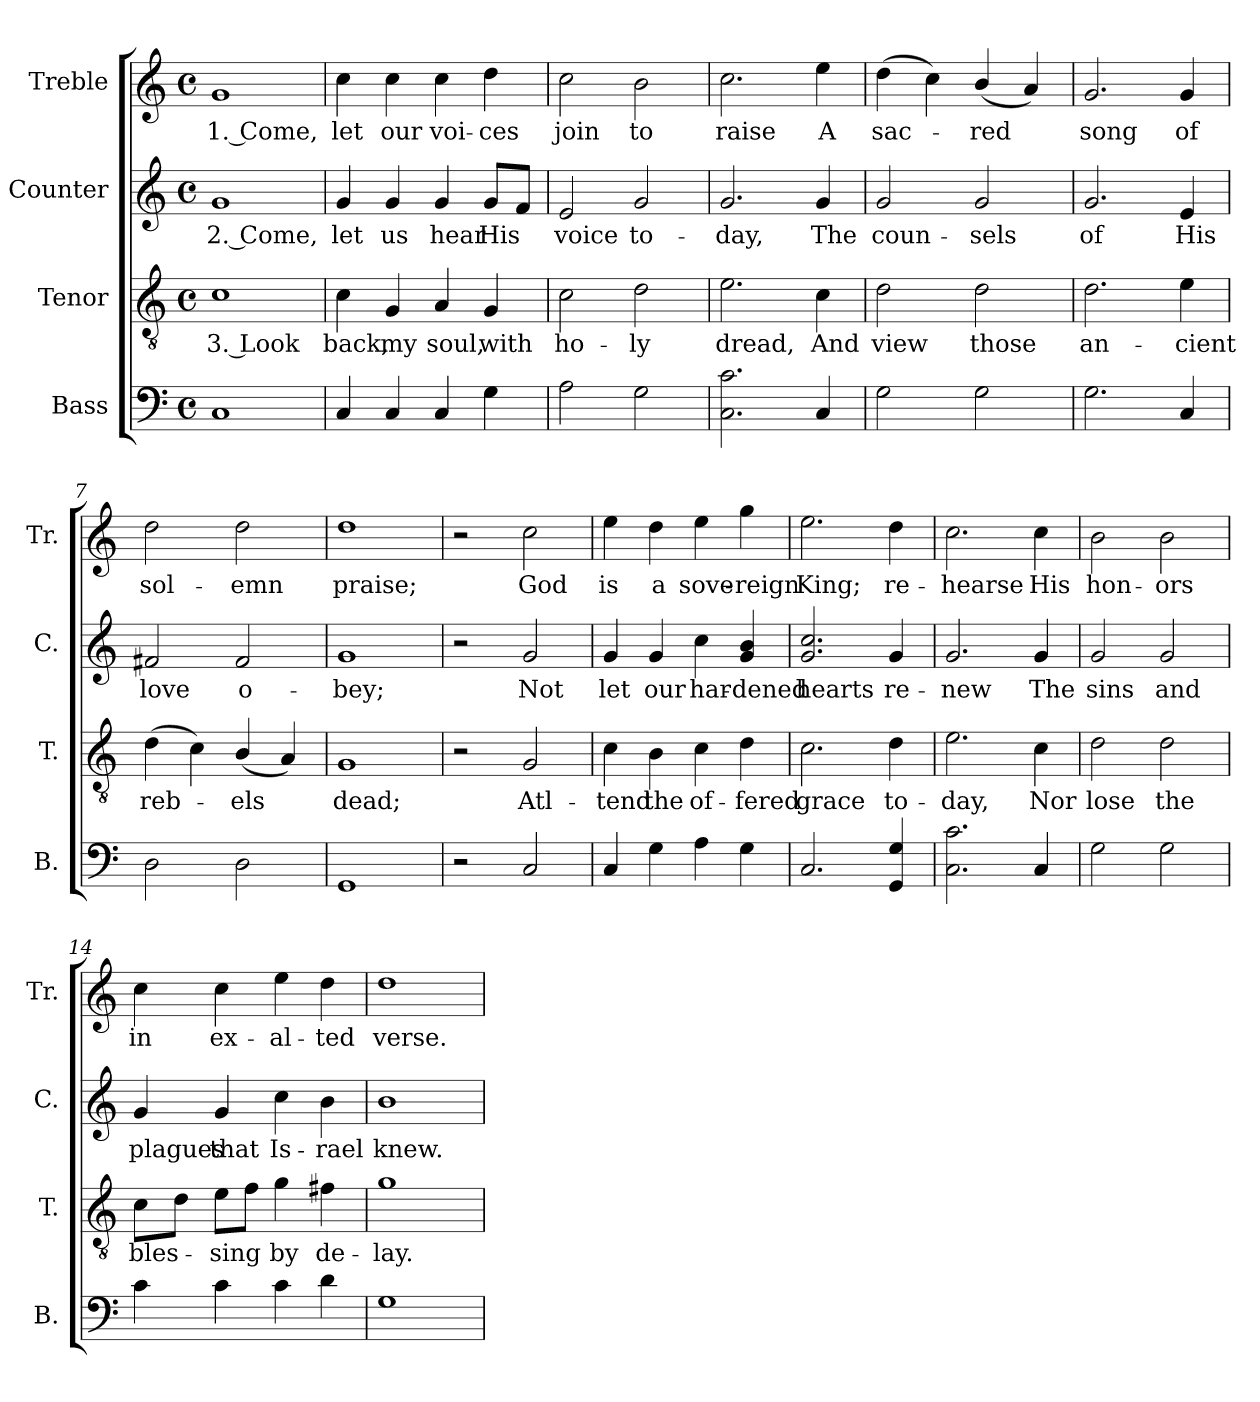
**kern	**kern	**text	**kern	**text	**kern	**text
*part4	*part3	*part3	*part2	*part2	*part1	*part1
*staff4	*staff3	*staff3	*staff2	*staff2	*staff1	*staff1
*I"Bass	*I"Tenor	*	*I"Counter	*	*I"Treble	*
*I'B.	*I'T.	*	*I'C.	*	*I'Tr.	*
*clefF4	*clefGv2	*	*clefG2	*	*clefG2	*
*k[]	*k[]	*	*k[]	*	*k[]	*
*M4/4	*M4/4	*	*M4/4	*	*M4/4	*
*met(c)	*met(c)	*	*met(c)	*	*met(c)	*
=1	=1	=1	=1	=1	=1	=1
1C	1c	3. Look	1g	2. Come,	1g	1. Come,
=2	=2	=2	=2	=2	=2	=2
4C/	4c\	back,	4g/	let	4cc\	let
4C/	4G/	my	4g/	us	4cc\	our
4C/	4A/	soul,	4g/	hear	4cc\	voi-
4G\	4G/	with	8g/L	His	4dd\	-ces
.	.	.	8f/J	.	.	.
=3	=3	=3	=3	=3	=3	=3
2A\	2c\	ho-	2e/	voice	2cc\	join
2G\	2d\	-ly	2g/	to-	2b\	to
=4	=4	=4	=4	=4	=4	=4
2.C\ 2.c\	2.e\	dread,	2.g/	-day,	2.cc\	raise
4C/	4c\	And	4g/	The	4ee\	A
=5	=5	=5	=5	=5	=5	=5
2G\	2d\	view	2g/	coun-	(4dd\	sac-
.	.	.	.	.	4cc\)	.
2G\	2d\	those	2g/	-sels	(4b/	-red
.	.	.	.	.	4a/)	.
=6	=6	=6	=6	=6	=6	=6
2.G\	2.d\	an-	2.g/	of	2.g/	song
4C/	4e\	-cient	4e/	His	4g/	of
=7	=7	=7	=7	=7	=7	=7
2D\	(4d\	reb-	2f#X/	love	2dd\	sol-
.	4c\)	.	.	.	.	.
2D\	(4B/	-els	2f#/	o-	2dd\	-emn
.	4A/)	.	.	.	.	.
=8	=8	=8	=8	=8	=8	=8
1GG	1G	dead;	1g	-bey;	1dd	praise;
=9	=9	=9	=9	=9	=9	=9
2r	2r	.	2r	.	2r	.
2C/	2G/	Atl-	2g/	Not	2cc\	God
=10	=10	=10	=10	=10	=10	=10
4C/	4c\	-tend	4g/	let	4ee\	is
4G\	4B\	the	4g/	our	4dd\	a
4A\	4c\	of-	4cc\	har-	4ee\	sove-
4G\	4d\	-fered	4g/ 4b/	-dened	4gg\	-reign
=11	=11	=11	=11	=11	=11	=11
2.C/	2.c\	grace	2.g/ 2.cc/	hearts	2.ee\	King;
4GG/ 4G/	4d\	to-	4g/	re-	4dd\	re-
=12	=12	=12	=12	=12	=12	=12
2.C\ 2.c\	2.e\	-day,	2.g/	-new	2.cc\	-hearse
4C/	4c\	Nor	4g/	The	4cc\	His
=13	=13	=13	=13	=13	=13	=13
2G\	2d\	lose	2g/	sins	2b\	hon-
2G\	2d\	the	2g/	and	2b\	-ors
=14	=14	=14	=14	=14	=14	=14
4c\	8c\L	bles-	4g/	plagues	4cc\	in
.	8d\J	.	.	.	.	.
4c\	8e\L	-sing	4g/	that	4cc\	ex-
.	8f\J	.	.	.	.	.
4c\	4g\	by	4cc\	Is-	4ee\	-al-
4d\	4f#X\	de-	4b\	-rael	4dd\	-ted
=15	=15	=15	=15	=15	=15	=15
1G	1g	-lay.	1b	knew.	1dd	verse.
=	=	=	=	=	=	=
*-	*-	*-	*-	*-	*-	*-
